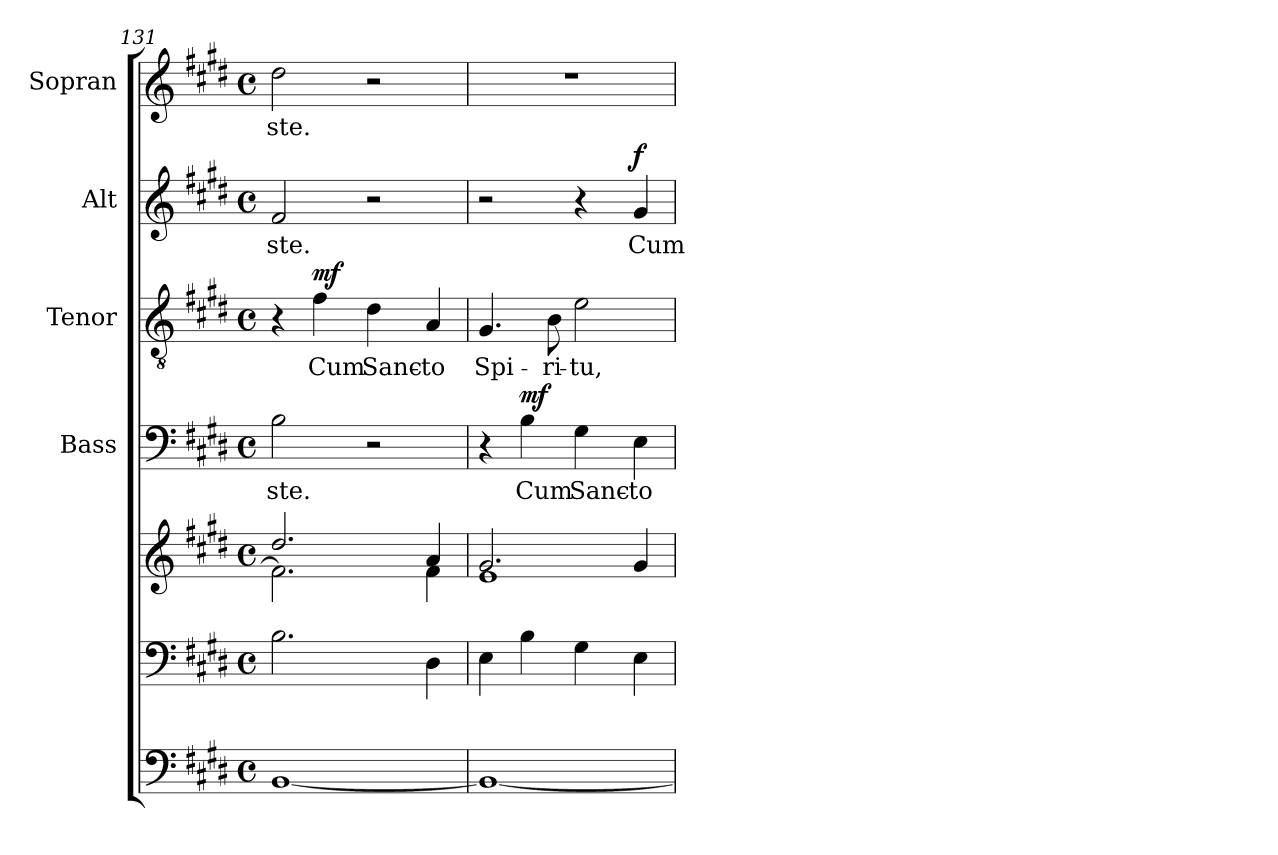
**kern	**kern	**kern	**kern	**text	**dynam	**kern	**text	**dynam	**kern	**text	**dynam	**kern	**text
*part6	*part5	*part5	*part4	*part4	*part4	*part3	*part3	*part3	*part2	*part2	*part2	*part1	*part1
*staff7	*staff6	*staff5	*staff4	*staff4	*staff4	*staff3	*staff3	*staff3	*staff2	*staff2	*staff2	*staff1	*staff1
*	*	*	*I"Bass	*	*	*I"Tenor	*	*	*I"Alt	*	*	*I"Sopran	*
*	*	*	*I'B.	*	*	*I'T.	*	*	*I'A.	*	*	*I'S.	*
*clefF4	*clefF4	*clefG2	*clefF4	*	*	*clefGv2	*	*	*clefG2	*	*	*clefG2	*
*ITrd7c12	*	*	*	*	*	*	*	*	*	*	*	*	*
*k[f#c#g#d#]	*k[f#c#g#d#]	*k[f#c#g#d#]	*k[f#c#g#d#]	*	*	*k[f#c#g#d#]	*	*	*k[f#c#g#d#]	*	*	*k[f#c#g#d#]	*
*E:	*E:	*E:	*E:	*	*	*E:	*	*	*E:	*	*	*E:	*
*M4/4	*M4/4	*M4/4	*M4/4	*	*	*M4/4	*	*	*M4/4	*	*	*M4/4	*
*met(c)	*met(c)	*met(c)	*met(c)	*	*	*met(c)	*	*	*met(c)	*	*	*met(c)	*
=131	=131	=131	=131	=131	=131	=131	=131	=131	=131	=131	=131	=131	=131
*	*	*^	*	*	*	*	*	*	*	*	*	*	*
!	!	!	!	!	!LO:LY:b	!	!	!	!	!	!LO:LY:b	!	!	!LO:LY:b
[1BBB	2.B\	2.dd#/	2.f#\]	2B\	-ste.	.	4r	.	.	2f#/	-ste.	.	2dd#\	-ste.
!	!	!	!	!	!	!	!	!LO:LY:b	!LO:DY:a	!	!	!	!	!
.	.	.	.	.	.	.	4f#\	Cum	mf	.	.	.	.	.
!	!	!	!	!	!	!	!	!LO:LY:b	!	!	!	!	!	!
.	.	.	.	2r	.	.	4d#\	Sanc-	.	2r	.	.	2r	.
!	!	!	!	!	!	!	!	!LO:LY:b	!	!	!	!	!	!
.	4D#\	4a/	4f#\	.	.	.	4A/	-to	.	.	.	.	.	.
=132	=132	=132	=132	=132	=132	=132	=132	=132	=132	=132	=132	=132	=132	=132
!	!	!	!	!	!	!	!	!LO:LY:b	!	!	!	!	!	!
1BBB_	4E\	2.g#/	1e	4r	.	.	4.G#/	Spi-	.	2r	.	.	1r	.
!	!	!	!	!	!LO:LY:b	!LO:DY:a	!	!	!	!	!	!	!	!
.	4B\	.	.	4B\	Cum	mf	.	.	.	.	.	.	.	.
!	!	!	!	!	!	!	!	!LO:LY:b	!	!	!	!	!	!
.	.	.	.	.	.	.	8B\	-ri-	.	.	.	.	.	.
!	!	!	!	!	!LO:LY:b	!	!	!LO:LY:b	!	!	!	!	!	!
.	4G#\	.	.	4G#\	Sanc-	.	2e\	-tu,	.	4r	.	.	.	.
!	!	!	!	!	!LO:LY:b	!	!	!	!	!	!LO:LY:b	!LO:DY:a	!	!
.	4E\	4g#/	.	4E\	-to	.	.	.	.	4g#/	Cum	f	.	.
*	*	*v	*v	*	*	*	*	*	*	*	*	*	*	*
=	=	=	=	=	=	=	=	=	=	=	=	=	=
*-	*-	*-	*-	*-	*-	*-	*-	*-	*-	*-	*-	*-	*-
